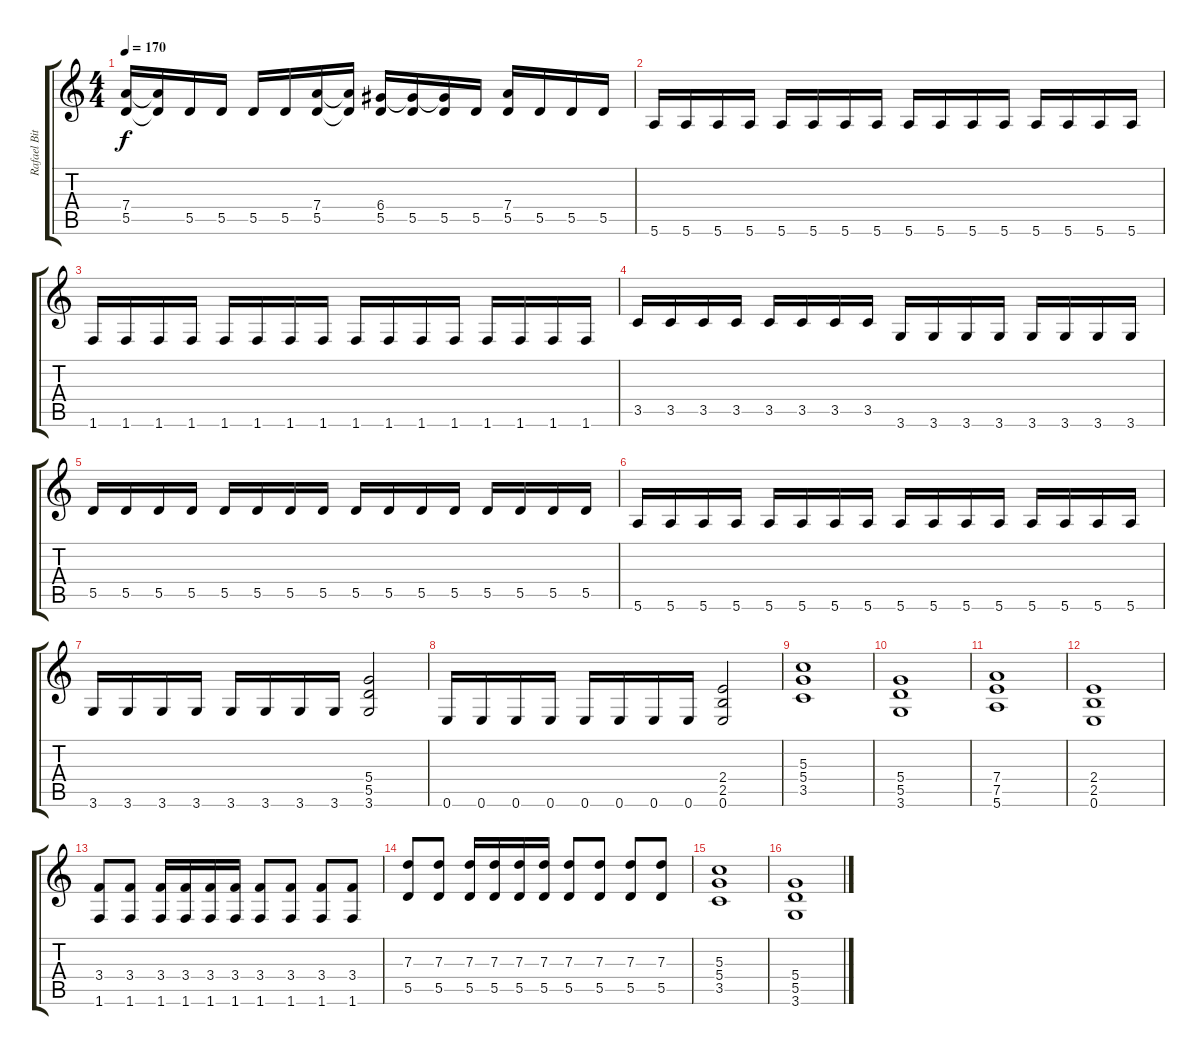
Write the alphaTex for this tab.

\track ("Rafael Bittencourt" "Rafael Bit") {instrument distortionguitar}
\staff {score tabs}
\tuning (E4 B3 G3 D3 A2 E2) {hide}
\ts (4 4)
\tempo 170
\clef g2
\ks c
(7.4 5.5).16{dy f instrument distortionguitar} (7.4{t} 5.5{t}).16 5.5.16 5.5.16 5.5.16 5.5.16 (7.4 5.5).16 (7.4{t} 5.5{t}).16 (6.4 5.5).16 (6.4{t} 5.5).16 (6.4{t} 5.5).16 5.5.16 (7.4 5.5).16 5.5.16 5.5.16 5.5.16 |
5.6.16 5.6.16 5.6.16 5.6.16 5.6.16 5.6.16 5.6.16 5.6.16 5.6.16 5.6.16 5.6.16 5.6.16 5.6.16 5.6.16 5.6.16 5.6.16 |
1.6.16 1.6.16 1.6.16 1.6.16 1.6.16 1.6.16 1.6.16 1.6.16 1.6.16 1.6.16 1.6.16 1.6.16 1.6.16 1.6.16 1.6.16 1.6.16 |
3.5.16 3.5.16 3.5.16 3.5.16 3.5.16 3.5.16 3.5.16 3.5.16 3.6.16 3.6.16 3.6.16 3.6.16 3.6.16 3.6.16 3.6.16 3.6.16 |
5.5.16 5.5.16 5.5.16 5.5.16 5.5.16 5.5.16 5.5.16 5.5.16 5.5.16 5.5.16 5.5.16 5.5.16 5.5.16 5.5.16 5.5.16 5.5.16 |
5.6.16 5.6.16 5.6.16 5.6.16 5.6.16 5.6.16 5.6.16 5.6.16 5.6.16 5.6.16 5.6.16 5.6.16 5.6.16 5.6.16 5.6.16 5.6.16 |
3.6.16 3.6.16 3.6.16 3.6.16 3.6.16 3.6.16 3.6.16 3.6.16 (5.4 5.5 3.6).2 |
0.6.16 0.6.16 0.6.16 0.6.16 0.6.16 0.6.16 0.6.16 0.6.16 (2.4 2.5 0.6).2 |
(5.3 5.4 3.5).1 |
(5.4 5.5 3.6).1 |
(7.4 7.5 5.6).1 |
(2.4 2.5 0.6).1 |
(3.4 1.6).8 (3.4 1.6).8 (3.4 1.6).16 (3.4 1.6).16 (3.4 1.6).16 (3.4 1.6).16 (3.4 1.6).8 (3.4 1.6).8 (3.4 1.6).8 (3.4 1.6).8 |
(7.3 5.5).8 (7.3 5.5).8 (7.3 5.5).16 (7.3 5.5).16 (7.3 5.5).16 (7.3 5.5).16 (7.3 5.5).8 (7.3 5.5).8 (7.3 5.5).8 (7.3 5.5).8 |
(5.3 5.4 3.5).1 |
(5.4 5.5 3.6).1
